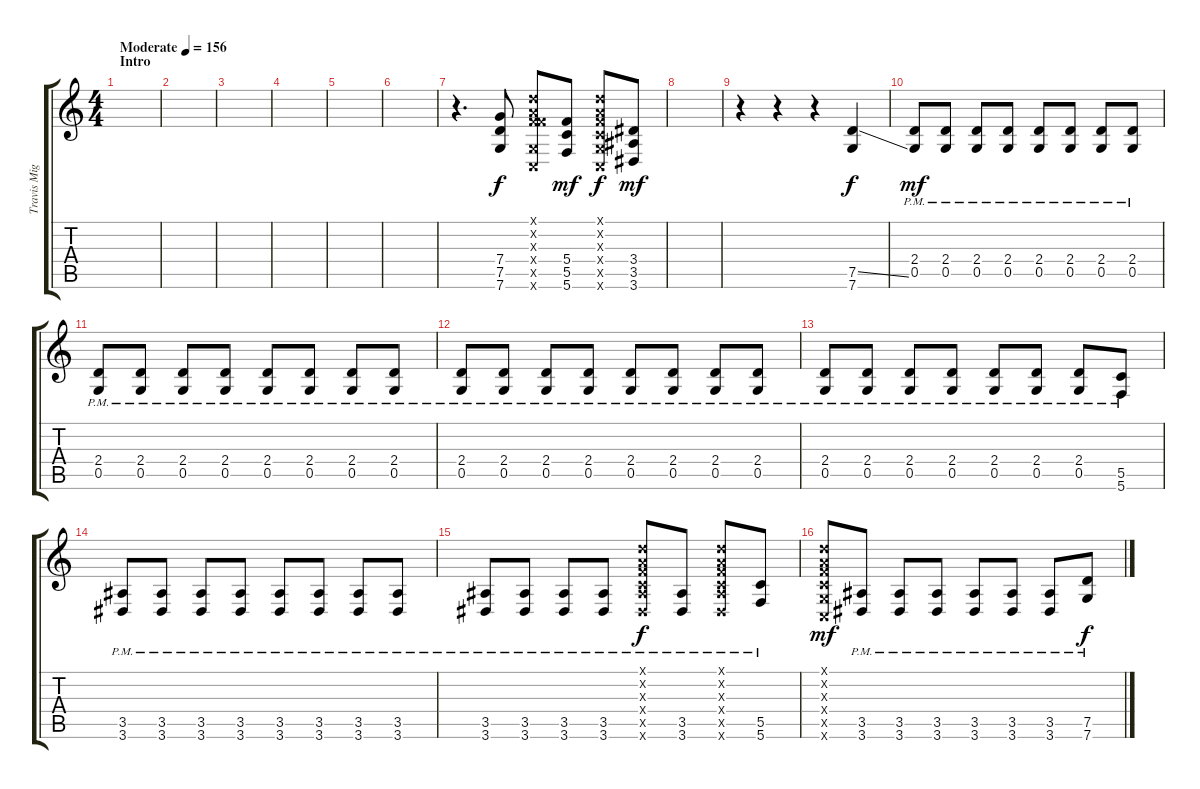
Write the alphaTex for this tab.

\track ("Travis Miguel" "Travis Mig") {instrument distortionguitar}
\staff {score tabs}
\tuning (D4 A3 F3 C3 G2 C2) {hide}
\ts (4 4)
\section ("" "Intro")
\tempo (156 "Moderate")
\clef g2
\ks c
|
|
|
|
|
|
r.4{d} (7.4 7.5 7.6).8 (0.1{x} 0.2{x} 0.3{x} 5.4{x} 0.5{x} 0.6{x}).8{dy f} (5.4 5.5 5.6).8{dy mf} (0.1{x} 0.2{x} 0.3{x} 0.4{x} 0.5{x} 0.6{x}).8{dy f} (3.4 3.5 3.6).8{dy mf} |
|
r.4 r.4 r.4 (7.5{ss} 7.6).4{dy f} |
(2.4{pm} 0.5{pm}).8{dy mf} (2.4{pm} 0.5{pm}).8 (2.4{pm} 0.5{pm}).8 (2.4{pm} 0.5{pm}).8 (2.4{pm} 0.5{pm}).8 (2.4{pm} 0.5{pm}).8 (2.4{pm} 0.5{pm}).8 (2.4{pm} 0.5{pm}).8 |
(2.4{pm} 0.5{pm}).8 (2.4{pm} 0.5{pm}).8 (2.4{pm} 0.5{pm}).8 (2.4{pm} 0.5{pm}).8 (2.4{pm} 0.5{pm}).8 (2.4{pm} 0.5{pm}).8 (2.4{pm} 0.5{pm}).8 (2.4{pm} 0.5{pm}).8 |
(2.4{pm} 0.5{pm}).8 (2.4{pm} 0.5{pm}).8 (2.4{pm} 0.5{pm}).8 (2.4{pm} 0.5{pm}).8 (2.4{pm} 0.5{pm}).8 (2.4{pm} 0.5{pm}).8 (2.4{pm} 0.5{pm}).8 (2.4{pm} 0.5{pm}).8 |
(2.4{pm} 0.5{pm}).8 (2.4{pm} 0.5{pm}).8 (2.4{pm} 0.5{pm}).8 (2.4{pm} 0.5{pm}).8 (2.4{pm} 0.5{pm}).8 (2.4{pm} 0.5{pm}).8 (2.4{pm} 0.5{pm}).8 (5.5{pm} 5.6).8 |
(3.5{pm} 3.6{pm}).8 (3.5{pm} 3.6{pm}).8 (3.5{pm} 3.6{pm}).8 (3.5{pm} 3.6{pm}).8 (3.5{pm} 3.6{pm}).8 (3.5{pm} 3.6{pm}).8 (3.5{pm} 3.6{pm}).8 (3.5{pm} 3.6{pm}).8 |
(3.5{pm} 3.6{pm}).8 (3.5{pm} 3.6{pm}).8 (3.5{pm} 3.6{pm}).8 (3.5{pm} 3.6{pm}).8 (0.1{x} 0.2{x} 0.3{x} 0.4{x} 3.5{pm x} 3.6{x}).8{dy f} (3.5{pm} 3.6{pm}).8 (0.1{x} 0.2{x} 0.3{x} 0.4{x} 3.5{pm x} 3.6{x}).8 (5.5{pm} 5.6{pm}).8 |
(0.1{x} 0.2{x} 0.3{x} 0.4{x} 0.5{x} 0.6{x}).8{dy mf} (3.5{pm} 3.6{pm}).8 (3.5{pm} 3.6{pm}).8 (3.5{pm} 3.6{pm}).8 (3.5{pm} 3.6{pm}).8 (3.5{pm} 3.6{pm}).8 (3.5{pm} 3.6{pm}).8 (7.5{pm} 7.6{pm}).8{dy f}
